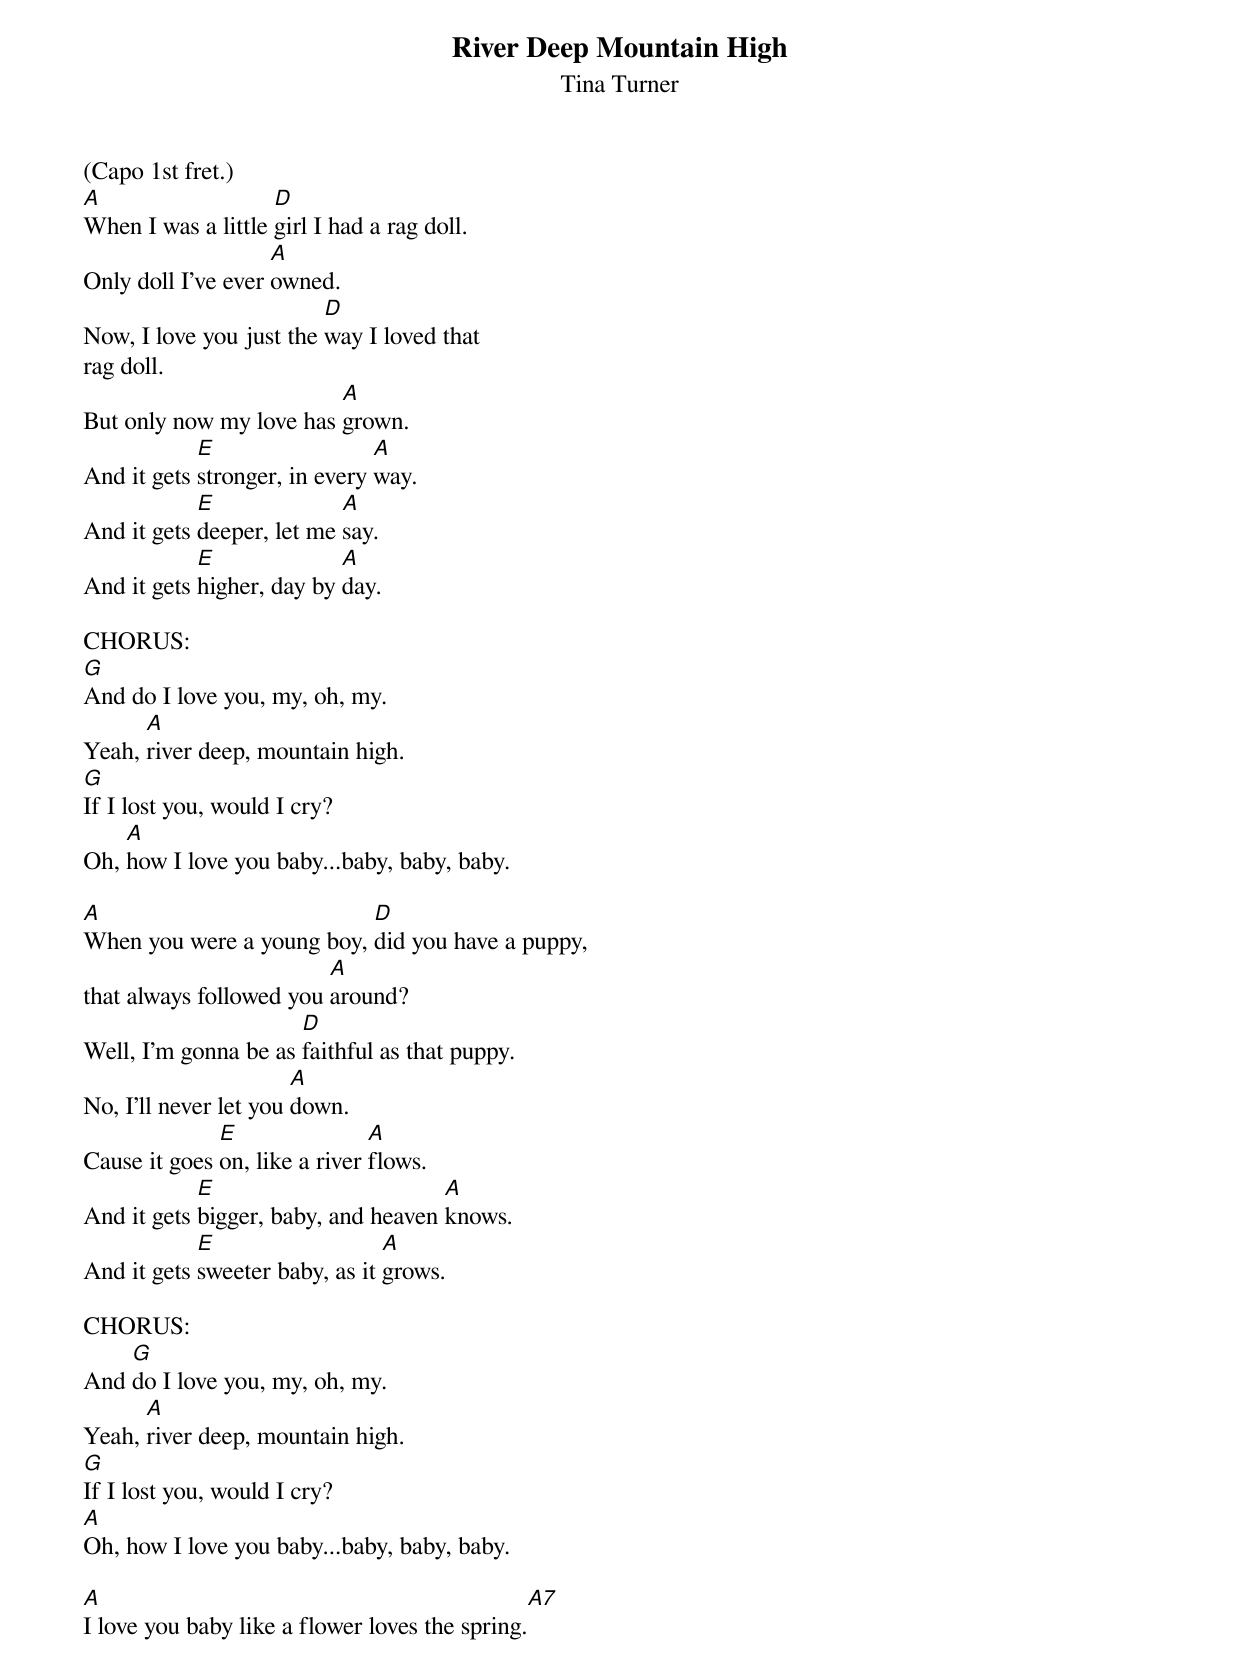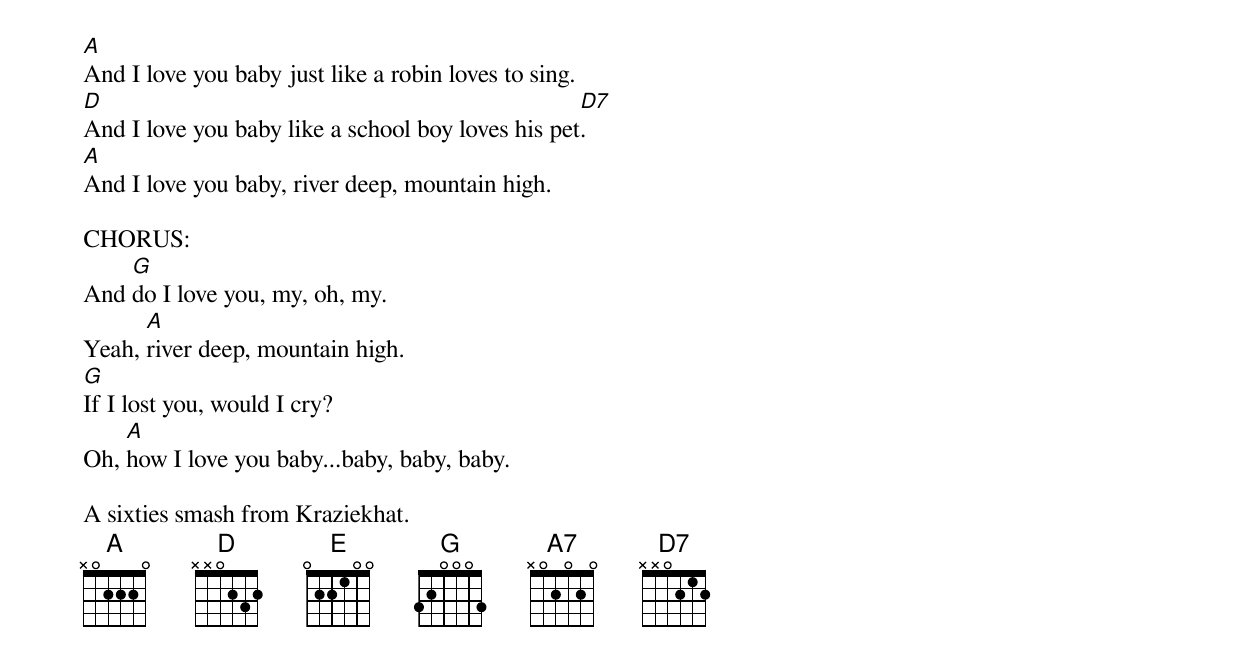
{t:River Deep Mountain High}
{st:Tina Turner}

(Capo 1st fret.)
[A]When I was a little [D]girl I had a rag doll.
Only doll I've ever [A]owned.
Now, I love you just the [D]way I loved that
rag doll.
But only now my love has [A]grown.
And it gets [E]stronger, in every [A]way.
And it gets [E]deeper, let me [A]say.
And it gets [E]higher, day by [A]day.

CHORUS:
[G]And do I love you, my, oh, my.
Yeah, [A]river deep, mountain high.
[G]If I lost you, would I cry?
Oh, [A]how I love you baby...baby, baby, baby.

[A]When you were a young boy, [D]did you have a puppy,
that always followed you [A]around?
Well, I'm gonna be as [D]faithful as that puppy.
No, I'll never let you [A]down.
Cause it goes [E]on, like a river [A]flows.
And it gets [E]bigger, baby, and heaven [A]knows.
And it gets [E]sweeter baby, as it [A]grows.

CHORUS:
And [G]do I love you, my, oh, my.
Yeah, [A]river deep, mountain high.
[G]If I lost you, would I cry?
[A]Oh, how I love you baby...baby, baby, baby.

[A]I love you baby like a flower loves the spring.[A7]
[A]And I love you baby just like a robin loves to sing.
[D]And I love you baby like a school boy loves his pet[D7].
[A]And I love you baby, river deep, mountain high.

CHORUS:
And [G]do I love you, my, oh, my.
Yeah, [A]river deep, mountain high.
[G]If I lost you, would I cry?
Oh, [A]how I love you baby...baby, baby, baby.

A sixties smash from Kraziekhat.
